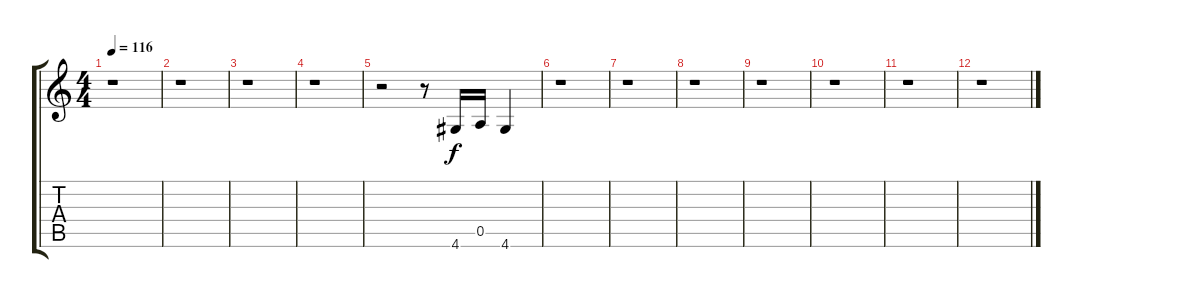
\track "" {instrument fretlessbass}
\staff {score tabs}
\tuning (E4 B3 G3 D3 A2 E2) {hide}
\ts (4 4)
\tempo 116
\clef g2
\ks c
r.1{dy f} |
r.1 |
r.1 |
r.1 |
r.2 r.8 4.6.16 0.5.16 4.6.4 |
r.1 |
r.1 |
r.1 |
r.1 |
r.1 |
r.1 |
r.1
